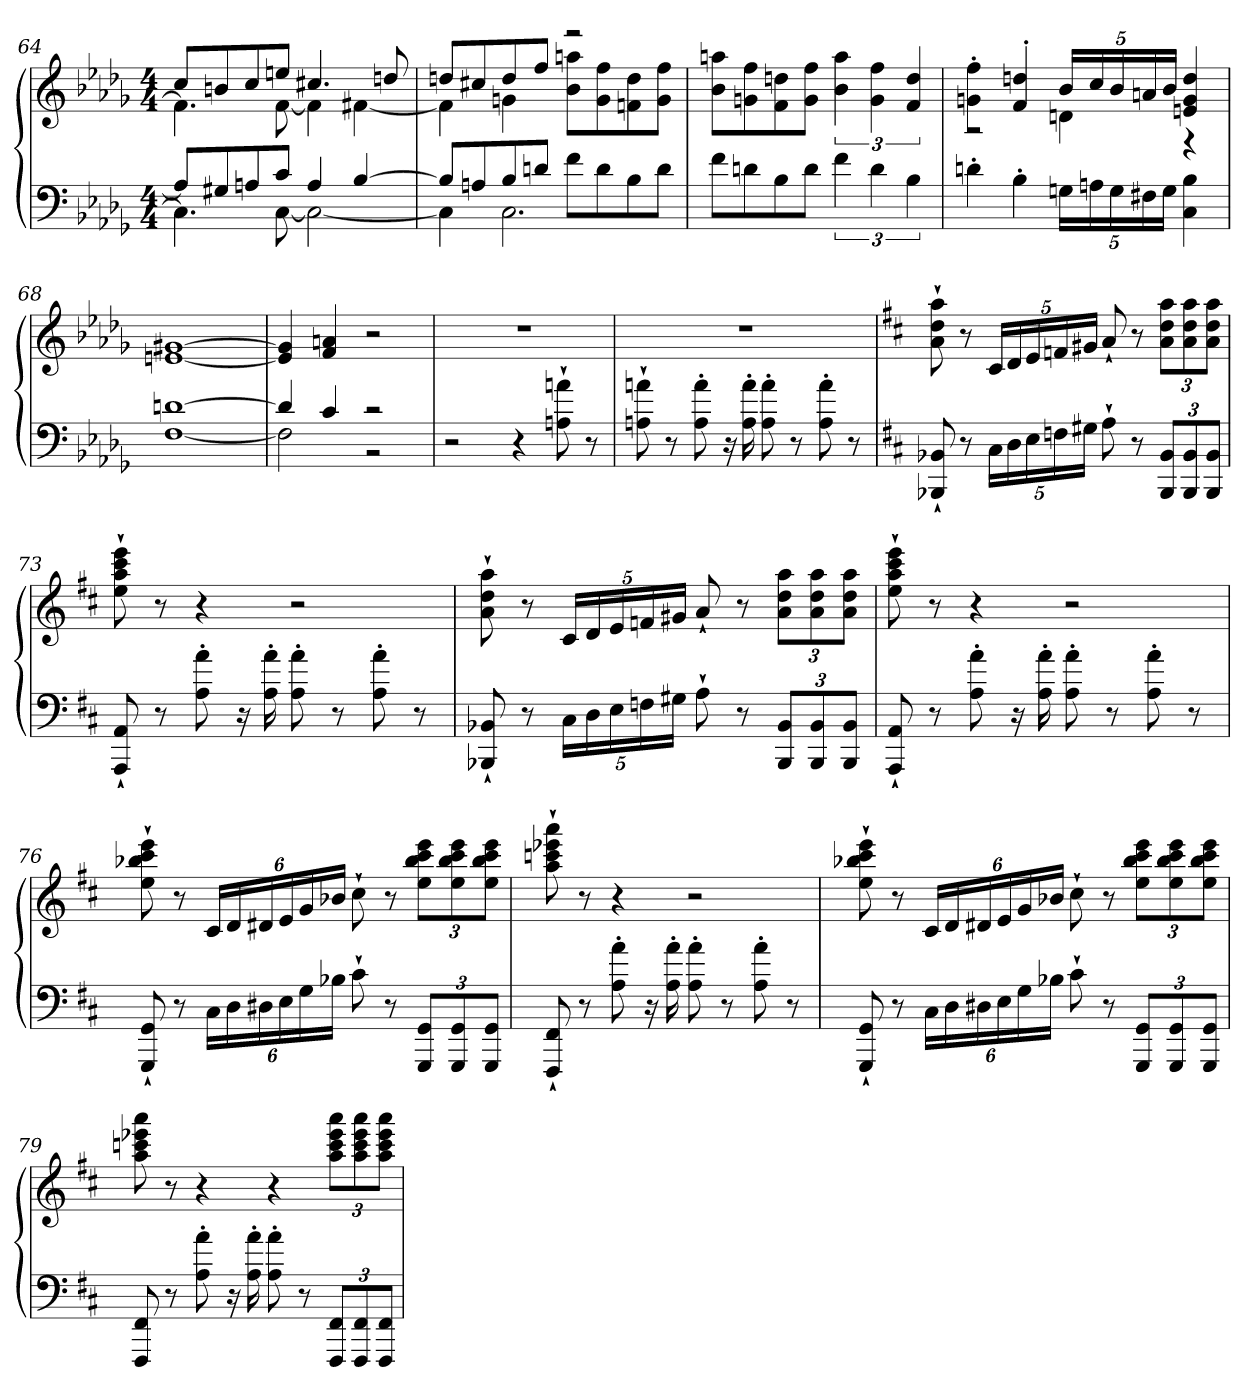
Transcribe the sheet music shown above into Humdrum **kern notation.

**kern	**kern
*part1	*part1
*staff2	*staff1
*clefF4	*clefG2
*k[b-e-a-d-g-]	*k[b-e-a-d-g-]
*M4/4	*M4/4
=64	=64
*^	*^
8A/L]	4.C\]	8cc/L	4.f\]
8G#X/	.	8bn/	.
8An/	.	8cc/	.
8c/J	[8C\	8een/J	[8f\
4A/	2C\_	4.cc#X/	4f\]
[4B-/	.	.	[4f#X\
.	.	8ddn/	.
=65	=65	=65	=65
8B-/L]	4C\]	8ddn/L	4f#\]
8An/	.	8cc#X/	.
8B-/	2.C\	8dd/	4gn\
8dn/J	.	8ff/J	.
8f\L	.	2r	8b-\ 8aan\L
8d\	.	.	8g\ 8ff\
8B-\	.	.	8fn\ 8dd\
8d\J	.	.	8g\ 8ff\J
*v	*v	*	*
*	*v	*v
=66	=66
8f\L	8b-\ 8aan\L
8dn\	8gn\ 8ff\
8B-\	8f\ 8ddn\
8d\J	8g\ 8ff\J
6f\	6b-\ 6aa\
6d\	6g\ 6ff\
6B-\	6f/ 6dd/
=67	=67
*	*^
4dn'\	4gn'\ 4ff'\	2r
4B-'\	4f'/ 4ddn'/	.
20Gn\LL	20b-/LL	4dn\
20An\	20cc/	.
20G\	20b-/	.
20F#X\	20an/	.
20G\JJ	20b-/JJ	.
4C\ 4B-\	4en/ 4g/ 4dd/	4r
*	*v	*v
=68	=68
[1F [1dn	[1en [1g#X
=69	=69
*^	*
4d/]	2F\]	4e]/ 4g#]/
4c/	.	4f/ 4an/
2r	2r	2r
*v	*v	*
=70	=70
*	*MM120
2r	1r
4r	.
8An`\ 8an`\	.
8r	.
=71	=71
8An`\ 8an`\	1r
8r	.
8A'\ 8a'\	.
16r	.
16A'\ 16a'\	.
8A'\ 8a'\	.
8r	.
8A'\ 8a'\	.
8r	.
=72	=72
*k[f#c#]	*k[f#c#]
8BBB-X`/ 8BB-X`/	8a`\ 8dd`\ 8aa`\
8r	8r
20C#\LL	20c#/LL
20D\	20d/
20E\	20e/
20Fn\	20fn/
20G#X\JJ	20g#X/JJ
8A`\	8a`/
8r	8r
12BBB-/ 12BB-/L	12a\ 12dd\ 12aa\L
12BBB-/ 12BB-/	12a\ 12dd\ 12aa\
12BBB-/ 12BB-/J	12a\ 12dd\ 12aa\J
=73	=73
8AAA`/ 8AA`/	8ee`\ 8aa`\ 8ccc#`\ 8eee`\
8r	8r
8A'\ 8a'\	4r
16r	.
16A'\ 16a'\	.
8A'\ 8a'\	2r
8r	.
8A'\ 8a'\	.
8r	.
=74	=74
8BBB-X`/ 8BB-X`/	8a`\ 8dd`\ 8aa`\
8r	8r
20C#\LL	20c#/LL
20D\	20d/
20E\	20e/
20Fn\	20fn/
20G#X\JJ	20g#X/JJ
8A`\	8a`/
8r	8r
12BBB-/ 12BB-/L	12a\ 12dd\ 12aa\L
12BBB-/ 12BB-/	12a\ 12dd\ 12aa\
12BBB-/ 12BB-/J	12a\ 12dd\ 12aa\J
=75	=75
8AAA`/ 8AA`/	8ee`\ 8aa`\ 8ccc#`\ 8eee`\
8r	8r
8A'\ 8a'\	4r
16r	.
16A'\ 16a'\	.
8A'\ 8a'\	2r
8r	.
8A'\ 8a'\	.
8r	.
=76	=76
8GGG`/ 8GG`/	8ee`\ 8bb-X`\ 8ccc#`\ 8eee`\
8r	8r
24C#\LL	24c#/LL
24D\	24d/
24D#X\	24d#X/
24E\	24e/
24G\	24g/
24B-X\JJ	24b-X/JJ
8c#`\	8cc#`\
8r	8r
12GGG/ 12GG/L	12ee\ 12bb-\ 12ccc#\ 12eee\L
12GGG/ 12GG/	12ee\ 12bb-\ 12ccc#\ 12eee\
12GGG/ 12GG/J	12ee\ 12bb-\ 12ccc#\ 12eee\J
=77	=77
8FFF#`/ 8FF#`/	8aa`\ 8cccn`\ 8eee-X`\ 8aaa`\
8r	8r
8A'\ 8a'\	4r
16r	.
16A'\ 16a'\	.
8A'\ 8a'\	2r
8r	.
8A'\ 8a'\	.
8r	.
=78	=78
8GGG`/ 8GG`/	8ee`\ 8bb-X`\ 8ccc#`\ 8eee`\
8r	8r
24C#\LL	24c#/LL
24D\	24d/
24D#X\	24d#X/
24E\	24e/
24G\	24g/
24B-X\JJ	24b-X/JJ
8c#`\	8cc#`\
8r	8r
12GGG/ 12GG/L	12ee\ 12bb-\ 12ccc#\ 12eee\L
12GGG/ 12GG/	12ee\ 12bb-\ 12ccc#\ 12eee\
12GGG/ 12GG/J	12ee\ 12bb-\ 12ccc#\ 12eee\J
=79	=79
8FFF#/ 8FF#/	8aa\ 8cccn\ 8eee-X\ 8aaa\
8r	8r
8A'\ 8a'\	4r
16r	.
16A'\ 16a'\	.
8A'\ 8a'\	4r
8r	.
12FFF#/ 12FF#/L	12aa\ 12ccc\ 12eee-\ 12aaa\L
12FFF#/ 12FF#/	12aa\ 12ccc\ 12eee-\ 12aaa\
12FFF#/ 12FF#/J	12aa\ 12ccc\ 12eee-\ 12aaa\J
=	=
*-	*-
